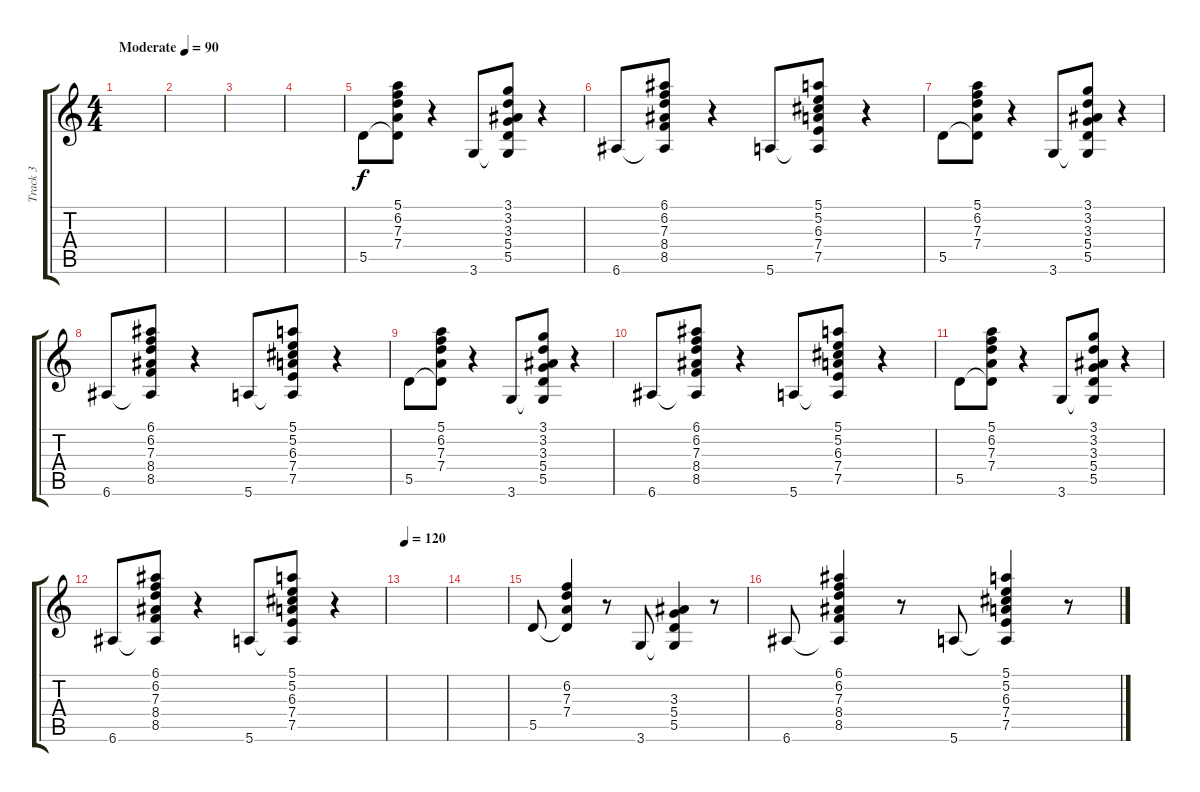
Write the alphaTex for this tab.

\track ("Track 3" "Track 3") {instrument acousticguitarsteel}
\staff {score tabs}
\tuning (E4 B3 G3 D3 A2 E2) {hide}
\ts (4 4)
\tempo (90 "Moderate")
\clef g2
\ks c
|
|
|
|
5.5.8 (5.1 6.2 7.3 7.4 5.5{t}).8 r.4 3.6.8 (3.1 3.2 3.3 5.4 5.5 3.6{t}).8 r.4 |
6.6.8 (6.1 6.2 7.3 8.4 8.5 6.6{t}).8 r.4 5.6.8 (5.1 5.2 6.3 7.4 7.5 5.6{t}).8 r.4 |
5.5.8 (5.1 6.2 7.3 7.4 5.5{t}).8 r.4 3.6.8 (3.1 3.2 3.3 5.4 5.5 3.6{t}).8 r.4 |
6.6.8 (6.1 6.2 7.3 8.4 8.5 6.6{t}).8 r.4 5.6.8 (5.1 5.2 6.3 7.4 7.5 5.6{t}).8 r.4 |
5.5.8 (5.1 6.2 7.3 7.4 5.5{t}).8 r.4 3.6.8 (3.1 3.2 3.3 5.4 5.5 3.6{t}).8 r.4 |
6.6.8 (6.1 6.2 7.3 8.4 8.5 6.6{t}).8 r.4 5.6.8 (5.1 5.2 6.3 7.4 7.5 5.6{t}).8 r.4 |
5.5.8 (5.1 6.2 7.3 7.4 5.5{t}).8 r.4 3.6.8 (3.1 3.2 3.3 5.4 5.5 3.6{t}).8 r.4 |
6.6.8 (6.1 6.2 7.3 8.4 8.5 6.6{t}).8 r.4 5.6.8 (5.1 5.2 6.3 7.4 7.5 5.6{t}).8 r.4 |
\tempo 120
|
|
5.5.8 (6.2 7.3 7.4 5.5{t}).4 r.8 3.6.8 (3.3 5.4 5.5 3.6{t}).4 r.8 |
6.6.8 (6.1 6.2 7.3 8.4 8.5 6.6{t}).4 r.8 5.6.8 (5.1 5.2 6.3 7.4 7.5 5.6{t}).4 r.8
